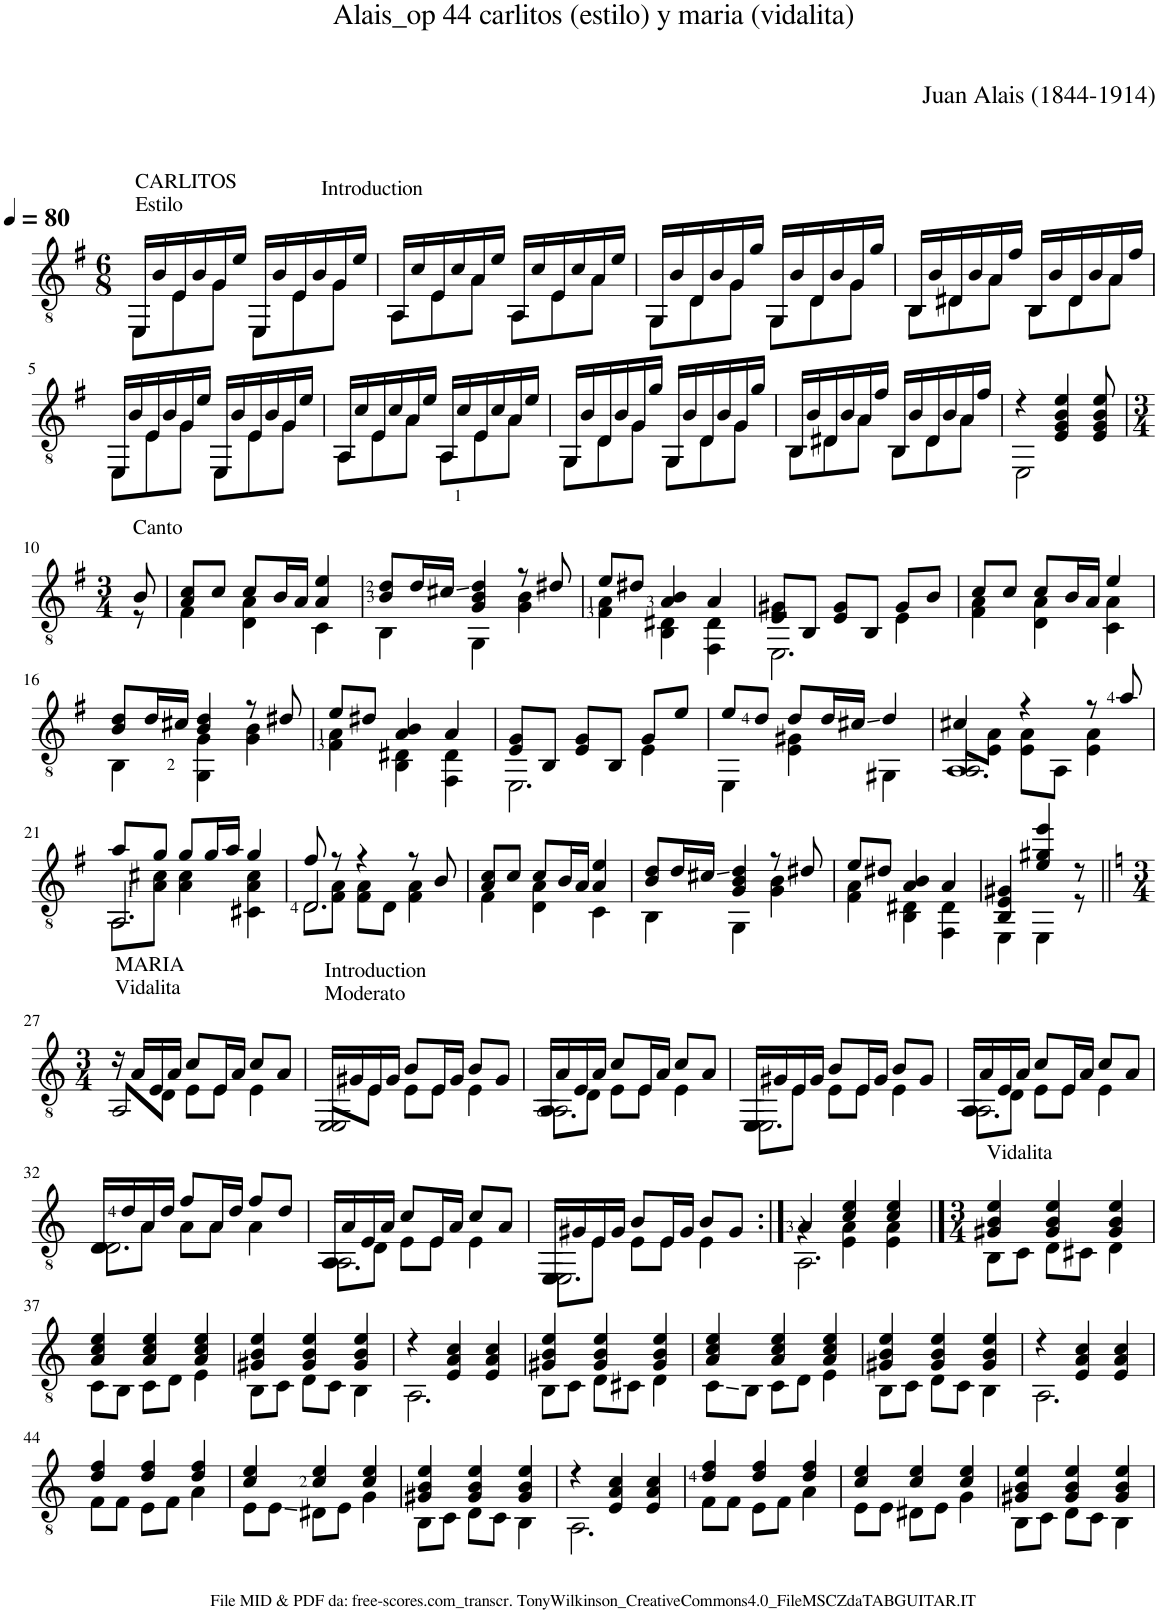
**kern
*part1
*staff1
*I"Guitar
*I'Guit.
*clefGv2
*k[f#]
*M6/8
*MM80
=1
*^
!LO:TX:a:t=Introduction	!
!LO:TX:a:t=CARLITOS	!
!LO:TX:a:t=Estilo	!
16EE/LL	8EE\L
16B/	.
16E/	8E\
16B/	.
16G/	8G\J
16e/JJ	.
16EE/LL	8EE\L
16B/	.
16E/	8E\
16B/	.
16G/	8G\J
16e/JJ	.
=2	=2
16AA/LL	8AA\L
16c/	.
16E/	8E\
16c/	.
16A/	8A\J
16e/JJ	.
16AA/LL	8AA\L
16c/	.
16E/	8E\
16c/	.
16A/	8A\J
16e/JJ	.
=3	=3
16GG/LL	8GG\L
16B/	.
16D/	8D\
16B/	.
16G/	8G\J
16g/JJ	.
16GG/LL	8GG\L
16B/	.
16D/	8D\
16B/	.
16G/	8G\J
16g/JJ	.
=4	=4
16BB/LL	8BB\L
16B/	.
16D#X/	8D#\
16B/	.
16A/	8A\J
16f#/JJ	.
16BB/LL	8BB\L
16B/	.
16D#/	8D#\
16B/	.
16A/	8A\J
16f#/JJ	.
!!LO:LB:g=z	!!
=5	=5
16EE/LL	8EE\L
16B/	.
16E/	8E\
16B/	.
16G/	8G\J
16e/JJ	.
16EE/LL	8EE\L
16B/	.
16E/	8E\
16B/	.
16G/	8G\J
16e/JJ	.
=6	=6
16AA/LL	8AA\L
16c/	.
16E/	8E\
16c/	.
16A/	8A\J
16e/JJ	.
16AA/LL	8AA\L
16c/	.
16E/	8E\
16c/	.
16A/	8A\J
16e/JJ	.
=7	=7
16GG/LL	8GG\L
16B/	.
16D/	8D\
16B/	.
16G/	8G\J
16g/JJ	.
16GG/LL	8GG\L
16B/	.
16D/	8D\
16B/	.
16G/	8G\J
16g/JJ	.
=8	=8
16BB/LL	8BB\L
16B/	.
16D#X/	8D#\
16B/	.
16A/	8A\J
16f#/JJ	.
16BB/LL	8BB\L
16B/	.
16D#/	8D#\
16B/	.
16A/	8A\J
16f#/JJ	.
=9	=9
4r	2EE\
4E/ 4G/ 4B/ 4e/	.
8E/ 8G/ 8B/ 8e/	8ryy
!!LO:LB:g=z	!!
=10	=10
*M3/4	*
!LO:TX:a:t=Canto	!
8B/	8r
=11	=11
8A/ 8c/L	4F#\
8c/J	.
8c/L	4D\ 4A\
16B/L	.
16A/JJ	.
4A/ 4e/	4C\
=12	=12
8B/ 8d/L	4BB\
16d/L	.
16c#X/JJ	.
4G/ 4B/ 4d/	4GG\
8r	4G\ 4B\
8d#X/	.
=13	=13
8e/L	4F#\ 4A\
8d#X/J	.
4A/ 4B/	4BB\ 4D#X\
4A/	4FF#\ 4D#\
=14	=14
*	*^
8E/ 8G#X/L	2r	2.EE\
8BB/J	.	.
8E/ 8G#/L	.	.
8BB/J	.	.
8G#/L	4E\	.
8B/J	.	.
*	*v	*v
=15	=15
8c/L	4F#\ 4A\
8c/J	.
8c/L	4D\ 4A\
16B/L	.
16A/JJ	.
4e/	4C\ 4A\
!!LO:LB:g=z	!!
=16	=16
8B/ 8d/L	4BB\
16d/L	.
16c#X/JJ	.
4B/ 4d/	4GG\ 4G\
8r	4G\ 4B\
8d#X/	.
=17	=17
8e/L	4F#\ 4A\
8d#X/J	.
4A/ 4B/	4BB\ 4D#X\
4A/	4FF#\ 4D#\
=18	=18
*	*^
8E/ 8G/L	2.EE\	2ryy
8BB/J	.	.
8E/ 8G/L	.	.
8BB/J	.	.
8G/L	.	4E\
8e/J	.	.
*	*v	*v
=19	=19
8e/L	4EE\
8d/J	.
8d/L	4E\ 4G#X\
16d/L	.
16c#X/JJ	.
4d/	4GG#X\
=20	=20
!	!LO:N:head=open
*	*^
4c#X/	8AA/L	2.AA/
.	8E\ 8A\J	.
4r	8E\ 8A\L	.
.	8AA\J	.
8r	4E\ 4A\	.
8a/	.	.
!!LO:LB:g=z	!!	!!
=21	=21	=21
!	!LO:N:head=open	!
8a/L	8AA\L	2.AA/
8g/J	8A\ 8c#X\J	.
8g/L	4A\ 4c#\	.
16g/L	.	.
16a/JJ	.	.
4g/	4C#X\ 4A\ 4c#\	.
=22	=22	=22
!	!LO:N:head=open	!
8f#/	8D\L	2.D/
8r	8F#\ 8A\J	.
4r	8F#\ 8A\L	.
.	8D\J	.
8r	4F#\ 4A\	.
8B/	.	.
*	*v	*v
=23	=23
8A/ 8c/L	4F#\
8c/J	.
8c/L	4D\ 4A\
16B/L	.
16A/JJ	.
4A/ 4e/	4C\
=24	=24
8B/ 8d/L	4BB\
16d/L	.
16c#X/JJ	.
4G/ 4B/ 4d/	4GG\
8r	4G\ 4B\
8d#X/	.
=25	=25
8e/L	4F#\ 4A\
8d#X/J	.
4A/ 4B/	4BB\ 4D#X\
4A/	4FF#\ 4D#\
=26	=26
4BB/ 4E/ 4G#X/	4EE\
4e/ 4g#X/ 4ee/	4EE\
8r	8r
!!LO:LB:g=z	!!
=27||	=27||
*k[]	*
*M3/4	*
!LO:TX:a:t=MARIA	!
!LO:TX:a:t=Vidalita	!
!	!LO:N:head=open
16r	8AA/L
16A/LL	.
16E/	8D\J
16A/JJ	.
8c/L	8E\L
16E/L	8E\J
16A/JJ	.
8c/L	4E\
8A/J	.
=28	=28
!LO:TX:a:t=Introduction	!
!LO:TX:a:t=Moderato	!
!LO:N:head=open	!LO:N:head=open
16EE/LL	8EE/L
16G#X/	.
16E/	8E\J
16G#/JJ	.
8B/L	8E\L
16E/L	8E\J
16G#/JJ	.
8B/L	4E\
8G#/J	.
*v	*v
=29
!LO:N:head=open
*^
*	*^
16AA/LL	8AA\L	2.AA\
16A/	.	.
16E/	8D\J	.
16A/JJ	.	.
8c/L	8E\L	.
16E/L	8E\J	.
16A/JJ	.	.
8c/L	4E\	.
8A/J	.	.
=30	=30	=30
16EE/LL	8EE\L	2.EE\
16G#X/	.	.
16E/	8E\J	.
16G#/JJ	.	.
8B/L	8E\L	.
16E/L	8E\J	.
16G#/JJ	.	.
8B/L	4E\	.
8G#/J	.	.
=31	=31	=31
16AA/LL	8AA\L	2.AA\
16A/	.	.
16E/	8D\J	.
16A/JJ	.	.
8c/L	8E\L	.
16E/L	8E\J	.
16A/JJ	.	.
8c/L	4E\	.
8A/J	.	.
!!LO:LB:g=z	!!	!!
=32	=32	=32
16D/LL	8D\L	2.D\
16d/	.	.
16A/	8A\J	.
16d/JJ	.	.
8f/L	8A\L	.
16A/L	8A\J	.
16d/JJ	.	.
8f/L	4A\	.
8d/J	.	.
=33	=33	=33
16AA/LL	8AA\L	2.AA\
16A/	.	.
16E/	8D\J	.
16A/JJ	.	.
8c/L	8E\L	.
16E/L	8E\J	.
16A/JJ	.	.
8c/L	4E\	.
8A/J	.	.
=34	=34	=34
16EE/LL	8EE\L	2.EE\
16G#X/	.	.
16E/	8E\J	.
16G#/JJ	.	.
8B/L	8E\L	.
16E/L	8E\J	.
16G#/JJ	.	.
8B/L	4E\	.
8G#/J	.	.
=35:|!	=35:|!	=35:|!
4A/	4r	2.AA\
4c/ 4e/	4E\ 4A\	.
4c/ 4e/	4E\ 4A\	.
*v	*v	*v
==36
*M3/4
*^
!LO:TX:a:t=Vidalita	!
4G#X/ 4B/ 4e/	8BB\L
.	8C\J
4G#/ 4B/ 4e/	8D\L
.	8C#X\J
4G#/ 4B/ 4e/	4D\
!!LO:LB:g=z	!!
=37	=37
4A/ 4c/ 4e/	8C\L
.	8BB\J
4A/ 4c/ 4e/	8C\L
.	8D\J
4A/ 4c/ 4e/	4E\
=38	=38
4G#X/ 4B/ 4e/	8BB\L
.	8C\J
4G#/ 4B/ 4e/	8D\L
.	8C\J
4G#/ 4B/ 4e/	4BB\
=39	=39
4r	2.AA\
4E/ 4A/ 4c/	.
4E/ 4A/ 4c/	.
=40	=40
4G#X/ 4B/ 4e/	8BB\L
.	8C\J
4G#/ 4B/ 4e/	8D\L
.	8C#X\J
4G#/ 4B/ 4e/	4D\
=41	=41
4A/ 4c/ 4e/	8C\L
.	8BB\J
4A/ 4c/ 4e/	8C\L
.	8D\J
4A/ 4c/ 4e/	4E\
=42	=42
4G#X/ 4B/ 4e/	8BB\L
.	8C\J
4G#/ 4B/ 4e/	8D\L
.	8C\J
4G#/ 4B/ 4e/	4BB\
=43	=43
4r	2.AA\
4E/ 4A/ 4c/	.
4E/ 4A/ 4c/	.
!!LO:LB:g=z	!!
=44	=44
4d/ 4f/	8F\L
.	8F\J
4d/ 4f/	8E\L
.	8F\J
4d/ 4f/	4A\
=45	=45
4c/ 4e/	8E\L
.	8E\J
4c/ 4e/	8D#X\L
.	8E\J
4c/ 4e/	4G\
=46	=46
4G#X/ 4B/ 4e/	8BB\L
.	8C\J
4G#/ 4B/ 4e/	8D\L
.	8C\J
4G#/ 4B/ 4e/	4BB\
=47	=47
4r	2.AA\
4E/ 4A/ 4c/	.
4E/ 4A/ 4c/	.
=48	=48
4d/ 4f/	8F\L
.	8F\J
4d/ 4f/	8E\L
.	8F\J
4d/ 4f/	4A\
=49	=49
4c/ 4e/	8E\L
.	8E\J
4c/ 4e/	8D#X\L
.	8E\J
4c/ 4e/	4G\
=50	=50
4G#X/ 4B/ 4e/	8BB\L
.	8C\J
4G#/ 4B/ 4e/	8D\L
.	8C\J
4G#/ 4B/ 4e/	4BB\
*v	*v
=
*-
